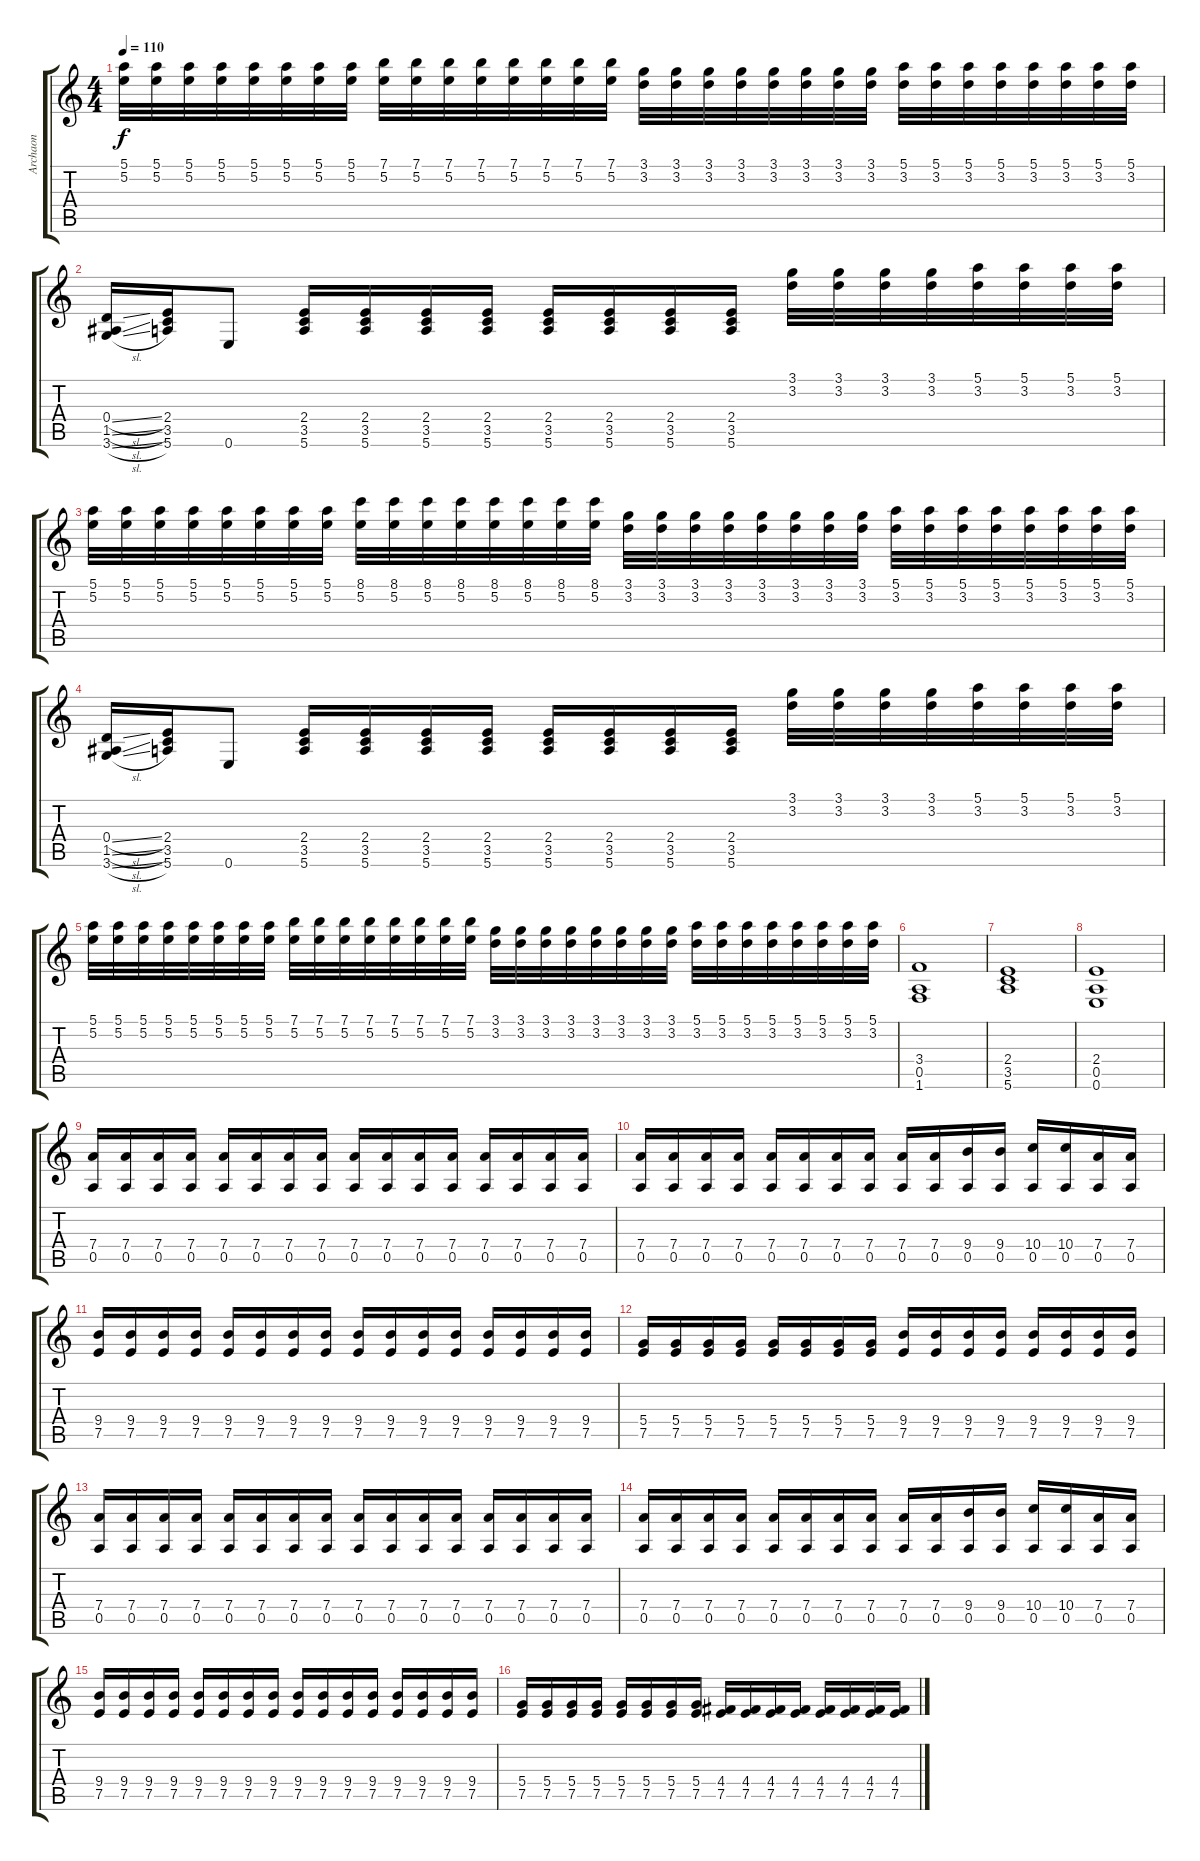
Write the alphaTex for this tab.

\track ("Archaon" "Archaon") {instrument distortionguitar}
\staff {score tabs}
\tuning (E4 B3 G3 D3 A2 E2) {hide}
\ts (4 4)
\tempo 110
\clef g2
\ks c
(5.1 5.2).32{dy f} (5.1 5.2).32 (5.1 5.2).32 (5.1 5.2).32 (5.1 5.2).32 (5.1 5.2).32 (5.1 5.2).32 (5.1 5.2).32 (7.1 5.2).32 (7.1 5.2).32 (7.1 5.2).32 (7.1 5.2).32 (7.1 5.2).32 (7.1 5.2).32 (7.1 5.2).32 (7.1 5.2).32 (3.1 3.2).32 (3.1 3.2).32 (3.1 3.2).32 (3.1 3.2).32 (3.1 3.2).32 (3.1 3.2).32 (3.1 3.2).32 (3.1 3.2).32 (5.1 3.2).32 (5.1 3.2).32 (5.1 3.2).32 (5.1 3.2).32 (5.1 3.2).32 (5.1 3.2).32 (5.1 3.2).32 (5.1 3.2).32 |
(0.4{sl} 1.5{sl} 3.6{sl}).16 (2.4 3.5 5.6).16 0.6.8 (2.4 3.5 5.6).16 (2.4 3.5 5.6).16 (2.4 3.5 5.6).16 (2.4 3.5 5.6).16 (2.4 3.5 5.6).16 (2.4 3.5 5.6).16 (2.4 3.5 5.6).16 (2.4 3.5 5.6).16 (3.1 3.2).32 (3.1 3.2).32 (3.1 3.2).32 (3.1 3.2).32 (5.1 3.2).32 (5.1 3.2).32 (5.1 3.2).32 (5.1 3.2).32 |
(5.1 5.2).32 (5.1 5.2).32 (5.1 5.2).32 (5.1 5.2).32 (5.1 5.2).32 (5.1 5.2).32 (5.1 5.2).32 (5.1 5.2).32 (8.1 5.2).32 (8.1 5.2).32 (8.1 5.2).32 (8.1 5.2).32 (8.1 5.2).32 (8.1 5.2).32 (8.1 5.2).32 (8.1 5.2).32 (3.1 3.2).32 (3.1 3.2).32 (3.1 3.2).32 (3.1 3.2).32 (3.1 3.2).32 (3.1 3.2).32 (3.1 3.2).32 (3.1 3.2).32 (5.1 3.2).32 (5.1 3.2).32 (5.1 3.2).32 (5.1 3.2).32 (5.1 3.2).32 (5.1 3.2).32 (5.1 3.2).32 (5.1 3.2).32 |
(0.4{sl} 1.5{sl} 3.6{sl}).16 (2.4 3.5 5.6).16 0.6.8 (2.4 3.5 5.6).16 (2.4 3.5 5.6).16 (2.4 3.5 5.6).16 (2.4 3.5 5.6).16 (2.4 3.5 5.6).16 (2.4 3.5 5.6).16 (2.4 3.5 5.6).16 (2.4 3.5 5.6).16 (3.1 3.2).32 (3.1 3.2).32 (3.1 3.2).32 (3.1 3.2).32 (5.1 3.2).32 (5.1 3.2).32 (5.1 3.2).32 (5.1 3.2).32 |
(5.1 5.2).32 (5.1 5.2).32 (5.1 5.2).32 (5.1 5.2).32 (5.1 5.2).32 (5.1 5.2).32 (5.1 5.2).32 (5.1 5.2).32 (7.1 5.2).32 (7.1 5.2).32 (7.1 5.2).32 (7.1 5.2).32 (7.1 5.2).32 (7.1 5.2).32 (7.1 5.2).32 (7.1 5.2).32 (3.1 3.2).32 (3.1 3.2).32 (3.1 3.2).32 (3.1 3.2).32 (3.1 3.2).32 (3.1 3.2).32 (3.1 3.2).32 (3.1 3.2).32 (5.1 3.2).32 (5.1 3.2).32 (5.1 3.2).32 (5.1 3.2).32 (5.1 3.2).32 (5.1 3.2).32 (5.1 3.2).32 (5.1 3.2).32 |
(3.4 0.5 1.6).1 |
(2.4 3.5 5.6).1 |
(2.4 0.5 0.6).1 |
(7.4 0.5).16 (7.4 0.5).16 (7.4 0.5).16 (7.4 0.5).16 (7.4 0.5).16 (7.4 0.5).16 (7.4 0.5).16 (7.4 0.5).16 (7.4 0.5).16 (7.4 0.5).16 (7.4 0.5).16 (7.4 0.5).16 (7.4 0.5).16 (7.4 0.5).16 (7.4 0.5).16 (7.4 0.5).16 |
(7.4 0.5).16 (7.4 0.5).16 (7.4 0.5).16 (7.4 0.5).16 (7.4 0.5).16 (7.4 0.5).16 (7.4 0.5).16 (7.4 0.5).16 (7.4 0.5).16 (7.4 0.5).16 (9.4 0.5).16 (9.4 0.5).16 (10.4 0.5).16 (10.4 0.5).16 (7.4 0.5).16 (7.4 0.5).16 |
(9.4 7.5).16 (9.4 7.5).16 (9.4 7.5).16 (9.4 7.5).16 (9.4 7.5).16 (9.4 7.5).16 (9.4 7.5).16 (9.4 7.5).16 (9.4 7.5).16 (9.4 7.5).16 (9.4 7.5).16 (9.4 7.5).16 (9.4 7.5).16 (9.4 7.5).16 (9.4 7.5).16 (9.4 7.5).16 |
(5.4 7.5).16 (5.4 7.5).16 (5.4 7.5).16 (5.4 7.5).16 (5.4 7.5).16 (5.4 7.5).16 (5.4 7.5).16 (5.4 7.5).16 (9.4 7.5).16 (9.4 7.5).16 (9.4 7.5).16 (9.4 7.5).16 (9.4 7.5).16 (9.4 7.5).16 (9.4 7.5).16 (9.4 7.5).16 |
(7.4 0.5).16 (7.4 0.5).16 (7.4 0.5).16 (7.4 0.5).16 (7.4 0.5).16 (7.4 0.5).16 (7.4 0.5).16 (7.4 0.5).16 (7.4 0.5).16 (7.4 0.5).16 (7.4 0.5).16 (7.4 0.5).16 (7.4 0.5).16 (7.4 0.5).16 (7.4 0.5).16 (7.4 0.5).16 |
(7.4 0.5).16 (7.4 0.5).16 (7.4 0.5).16 (7.4 0.5).16 (7.4 0.5).16 (7.4 0.5).16 (7.4 0.5).16 (7.4 0.5).16 (7.4 0.5).16 (7.4 0.5).16 (9.4 0.5).16 (9.4 0.5).16 (10.4 0.5).16 (10.4 0.5).16 (7.4 0.5).16 (7.4 0.5).16 |
(9.4 7.5).16 (9.4 7.5).16 (9.4 7.5).16 (9.4 7.5).16 (9.4 7.5).16 (9.4 7.5).16 (9.4 7.5).16 (9.4 7.5).16 (9.4 7.5).16 (9.4 7.5).16 (9.4 7.5).16 (9.4 7.5).16 (9.4 7.5).16 (9.4 7.5).16 (9.4 7.5).16 (9.4 7.5).16 |
(5.4 7.5).16 (5.4 7.5).16 (5.4 7.5).16 (5.4 7.5).16 (5.4 7.5).16 (5.4 7.5).16 (5.4 7.5).16 (5.4 7.5).16 (4.4 7.5).16 (4.4 7.5).16 (4.4 7.5).16 (4.4 7.5).16 (4.4 7.5).16 (4.4 7.5).16 (4.4 7.5).16 (4.4 7.5).16
